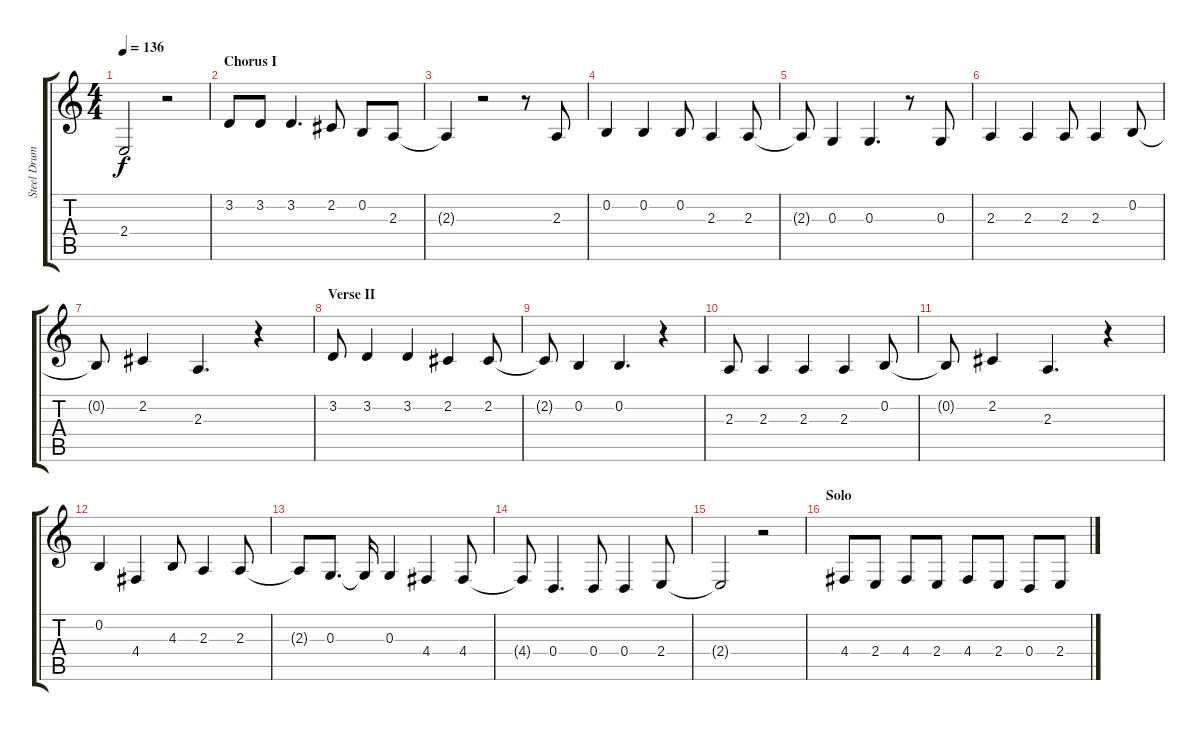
\track ("Steel Drums" "Steel Drum") {instrument steeldrums}
\staff {score tabs}
\tuning (E4 B3 G3 D3 A2 E2) {hide}
\ts (4 4)
\tempo 136
\clef g2
\ks c
2.4{t}.2{dy f} r.2 |
\section ("" "Chorus I")
3.2.8 3.2.8 3.2.4{d} 2.2.8 0.2.8 2.3.8 |
2.3{t}.4 r.2 r.8 2.3.8 |
0.2.4 0.2.4 0.2.8 2.3.4 2.3.8 |
2.3{t}.8 0.3.4 0.3.4{d} r.8 0.3.8 |
2.3.4 2.3.4 2.3.8 2.3.4 0.2.8 |
0.2{t}.8 2.2.4 2.3.4{d} r.4 |
\section ("" "Verse II")
3.2.8 3.2.4 3.2.4 2.2.4 2.2.8 |
2.2{t}.8 0.2.4 0.2.4{d} r.4 |
2.3.8 2.3.4 2.3.4 2.3.4 0.2.8 |
0.2{t}.8 2.2.4 2.3.4{d} r.4 |
0.2.4 4.4.4 4.3.8 2.3.4 2.3.8 |
2.3{t}.8 0.3.8{d} 0.3{t}.16 0.3.4 4.4.4 4.4.8 |
4.4{t}.8 0.4.4{d} 0.4.8 0.4.4 2.4.8 |
2.4{t}.2 r.2 |
\section ("" "Solo")
4.4.8 2.4.8 4.4.8 2.4.8 4.4.8 2.4.8 0.4.8 2.4.8
